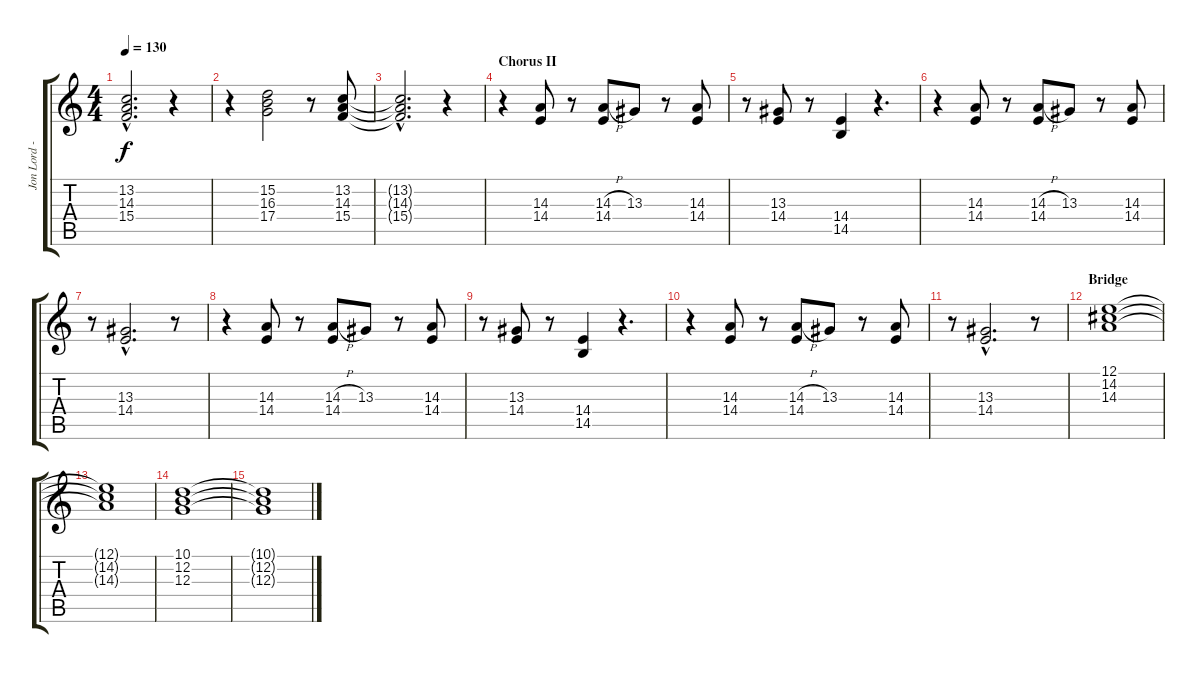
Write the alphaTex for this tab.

\track ("Jon Lord - Organ" "Jon Lord -") {instrument drawbarorgan}
\staff {score tabs}
\tuning (E4 B3 G3 D3 A2 E2) {hide}
\ts (4 4)
\tempo 130
\clef g2
\ks c
(13.2{hac t} 14.3{hac t} 15.4{hac t}).2{d dy f} r.4 |
r.4 (15.2 16.3 17.4).2 r.8 (13.2 14.3 15.4).8 |
(13.2{hac t} 14.3{hac t} 15.4{hac t}).2{d} r.4 |
\section ("" "Chorus II")
r.4 (14.3 14.4).8 r.8 (14.3{h} 14.4).8 13.3.8 r.8 (14.3 14.4).8 |
r.8 (13.3 14.4).8 r.8 (14.4 14.5).4 r.4{d} |
r.4 (14.3 14.4).8 r.8 (14.3{h} 14.4).8 13.3.8 r.8 (14.3 14.4).8 |
r.8 (13.3{hac} 14.4{hac}).2{d} r.8 |
r.4 (14.3 14.4).8 r.8 (14.3{h} 14.4).8 13.3.8 r.8 (14.3 14.4).8 |
r.8 (13.3 14.4).8 r.8 (14.4 14.5).4 r.4{d} |
r.4 (14.3 14.4).8 r.8 (14.3{h} 14.4).8 13.3.8 r.8 (14.3 14.4).8 |
r.8 (13.3{hac} 14.4{hac}).2{d} r.8 |
\section ("" "Bridge")
(12.1 14.2 14.3).1 |
(12.1{t} 14.2{t} 14.3{t}).1 |
(10.1 12.2 12.3).1{volume 0} |
(10.1{t} 12.2{t} 12.3{t}).1
